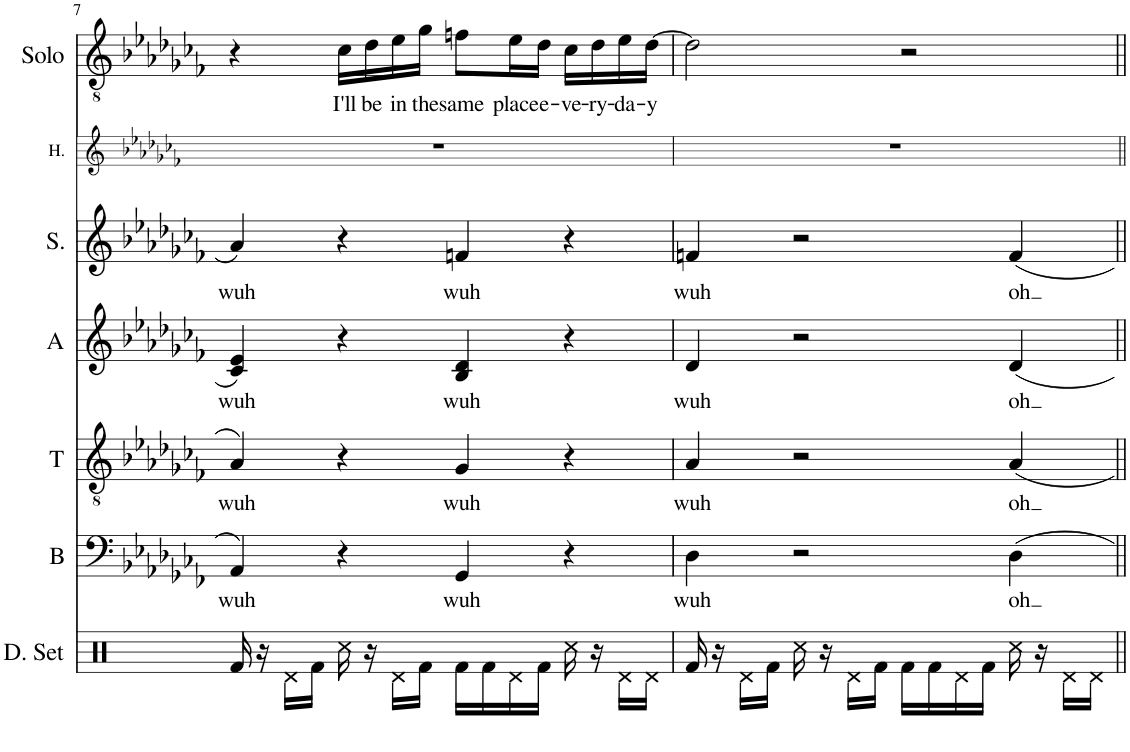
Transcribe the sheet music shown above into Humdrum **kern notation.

**kern	**kern	**text	**kern	**text	**kern	**text	**kern	**text	**kern	**kern	**text
*part7	*part6	*part6	*part5	*part5	*part4	*part4	*part3	*part3	*part2	*part1	*part1
*staff7	*staff6	*staff6	*staff5	*staff5	*staff4	*staff4	*staff3	*staff3	*staff2	*staff1	*staff1
*I"Drumset	*I"Bass	*	*I"Tenor	*	*I"Alto	*	*I"Soprano	*	*I"Harmony	*I"Solo	*
*I'D. Set	*I'B	*	*I'T	*	*I'A	*	*I'S.	*	*I'H.	*I'Solo	*
!!LO:PB:g=z
*clefX	*clefF4	*	*clefGv2	*	*clefG2	*	*clefG2	*	*clefG2	*clefGv2	*
*k[]	*k[b-e-a-d-g-c-f-]	*	*k[b-e-a-d-g-c-f-]	*	*k[b-e-a-d-g-c-f-]	*	*k[b-e-a-d-g-c-f-]	*	*k[b-e-a-d-g-c-f-]	*k[b-e-a-d-g-c-f-]	*
*M4/4	*M4/4	*	*M4/4	*	*M4/4	*	*M4/4	*	*M4/4	*M4/4	*
=7	=7	=7	=7	=7	=7	=7	=7	=7	=7	=7	=7
!	!	!LO:LY:b	!	!LO:LY:b	!	!LO:LY:b	!	!LO:LY:b	!	!	!
16Rf/	4AA-/	wuh	4A-/	wuh	4c-/ 4e-/	wuh	4a-/	wuh	1r	4r	.
16r	.	.	.	.	.	.	.	.	.	.	.
16Rd\LL	.	.	.	.	.	.	.	.	.	.	.
16Rf\JJ	.	.	.	.	.	.	.	.	.	.	.
!	!	!	!	!	!	!	!	!	!	!	!LO:LY:b
16Rcc\	4r	.	4r	.	4r	.	4r	.	.	16c-\LL	I'll
!	!	!	!	!	!	!	!	!	!	!	!LO:LY:b
16r	.	.	.	.	.	.	.	.	.	16d-\	be
!	!	!	!	!	!	!	!	!	!	!	!LO:LY:b
16Rd\LL	.	.	.	.	.	.	.	.	.	16e-\	in
!	!	!	!	!	!	!	!	!	!	!	!LO:LY:b
16Rf\JJ	.	.	.	.	.	.	.	.	.	16g-\JJ	the
!	!	!LO:LY:b	!	!LO:LY:b	!	!LO:LY:b	!	!LO:LY:b	!	!	!LO:LY:b
16Rf\LL	4GG-/	wuh	4G-/	wuh	4B-/ 4d-/	wuh	4fn/	wuh	.	8fn\L	same
16Rf\	.	.	.	.	.	.	.	.	.	.	.
!	!	!	!	!	!	!	!	!	!	!	!LO:LY:b
16Rd\	.	.	.	.	.	.	.	.	.	16e-\L	place
!	!	!	!	!	!	!	!	!	!	!	!LO:LY:b
16Rf\JJ	.	.	.	.	.	.	.	.	.	16d-\JJ	e-
!	!	!	!	!	!	!	!	!	!	!	!LO:LY:b
16Rcc\	4r	.	4r	.	4r	.	4r	.	.	16c-\LL	-ve-
!	!	!	!	!	!	!	!	!	!	!	!LO:LY:b
16r	.	.	.	.	.	.	.	.	.	16d-\	-ry-
!	!	!	!	!	!	!	!	!	!	!	!LO:LY:b
16Rd\LL	.	.	.	.	.	.	.	.	.	16e-\	-da-
!	!	!	!	!	!	!	!	!	!	!	!LO:LY:b
16Rd\JJ	.	.	.	.	.	.	.	.	.	[16d-\JJ	-y
=8	=8	=8	=8	=8	=8	=8	=8	=8	=8	=8	=8
!	!	!LO:LY:b	!	!LO:LY:b	!	!LO:LY:b	!	!LO:LY:b	!	!	!
16Rf/	4D-\	wuh	4A-/	wuh	4d-/	wuh	4fn/	wuh	1r	2d-\]	.
16r	.	.	.	.	.	.	.	.	.	.	.
16Rd\LL	.	.	.	.	.	.	.	.	.	.	.
16Rf\JJ	.	.	.	.	.	.	.	.	.	.	.
16Rcc\	2r	.	2r	.	2r	.	2r	.	.	.	.
16r	.	.	.	.	.	.	.	.	.	.	.
16Rd\LL	.	.	.	.	.	.	.	.	.	.	.
16Rf\JJ	.	.	.	.	.	.	.	.	.	.	.
16Rf\LL	.	.	.	.	.	.	.	.	.	2r	.
16Rf\	.	.	.	.	.	.	.	.	.	.	.
16Rd\	.	.	.	.	.	.	.	.	.	.	.
16Rf\JJ	.	.	.	.	.	.	.	.	.	.	.
!	!	!LO:LY:b	!	!LO:LY:b	!	!LO:LY:b	!	!LO:LY:b	!	!	!
16Rcc\	4D-\	oh	4A-/	oh	4d-/	oh	4f/	oh	.	.	.
16r	.	.	.	.	.	.	.	.	.	.	.
16Rd\LL	.	.	.	.	.	.	.	.	.	.	.
16Rd\JJ	.	.	.	.	.	.	.	.	.	.	.
=||	=||	=||	=||	=||	=||	=||	=||	=||	=||	=||	=||
*-	*-	*-	*-	*-	*-	*-	*-	*-	*-	*-	*-
